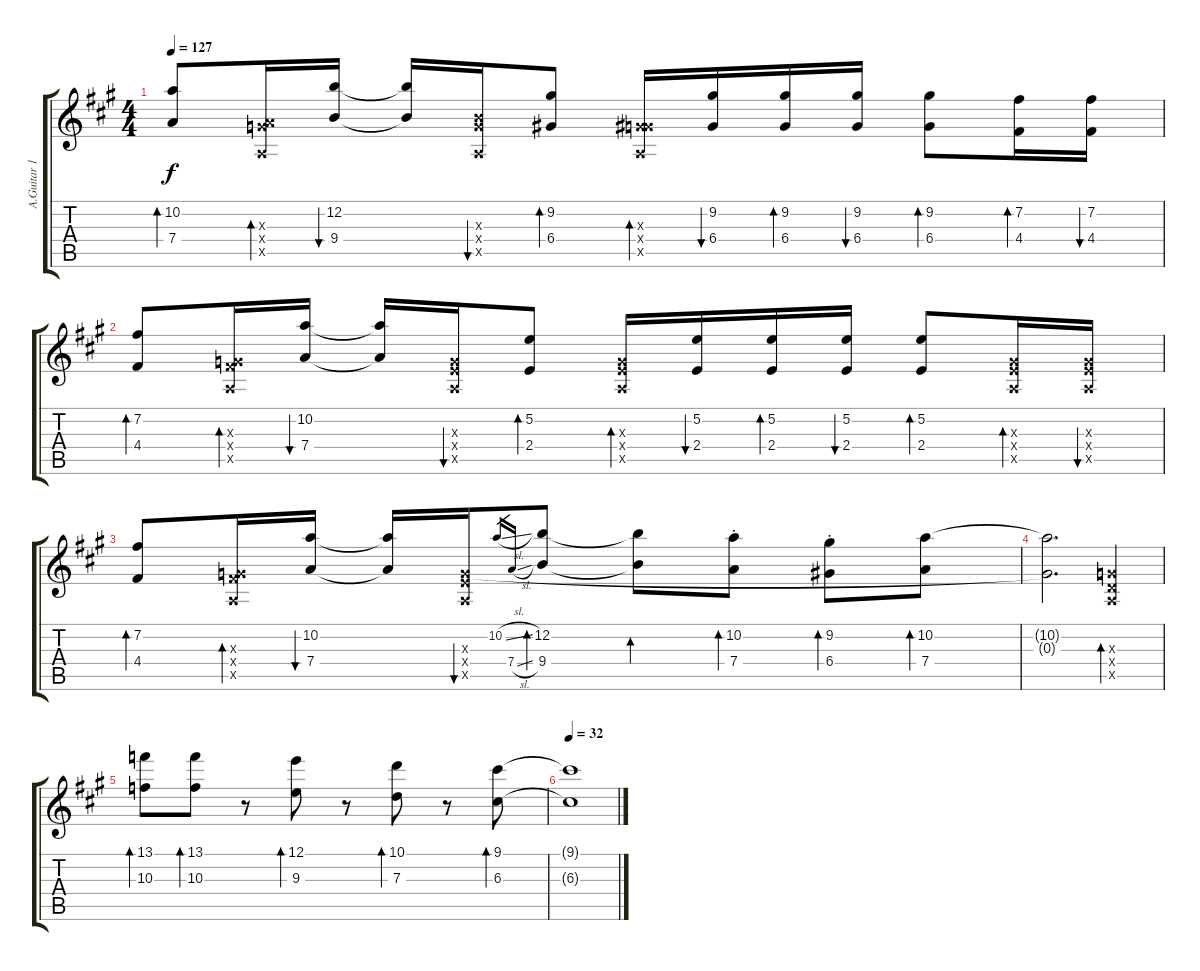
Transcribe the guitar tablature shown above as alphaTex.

\track ("A.Guitar 1" "A.Guitar 1") {instrument acousticguitarsteel}
\staff {score tabs}
\tuning (E4 B3 G3 D3 A2 E2) {hide}
\ts (4 4)
\tempo 127
\clef g2
\ks a
(10.2 7.4).8{bd 30 dy f} (0.3{x} 7.4{x} 0.5{x}).16{bd 30} (12.2 9.4).16{bu 30} (12.2{t} 9.4{t}).16 (0.3{x} 9.4{x} 0.5{x}).16{bu 30} (9.2 6.4).8{bd 30} (0.3{x} 6.4{x} 0.5{x}).16{bd 30} (9.2 6.4).16{bu 30} (9.2 6.4).16{bd 30} (9.2 6.4).16{bu 30} (9.2 6.4).8{bd 30} (7.2 4.4).16{bd 30} (7.2 4.4).16{bu 30} |
(7.2 4.4).8{bd 30} (0.3{x} 4.4{x} 0.5{x}).16{bd 30} (10.2 7.4).16{bu 30} (10.2{t} 7.4{t}).16 (0.3{x} 2.4{x} 0.5{x}).16{bu 30} (5.2 2.4).8{bd 30} (0.3{x} 2.4{x} 0.5{x}).16{bd 30} (5.2 2.4).16{bu 30} (5.2 2.4).16{bd 30} (5.2 2.4).16{bu 30} (5.2 2.4).8{bd 30} (0.3{x} 2.4{x} 0.5{x}).16{bd 30} (0.3{x} 2.4{x} 0.5{x}).16{bu 30} |
(7.2 4.4).8{bd 30} (0.3{x} 4.4{x} 0.5{x}).16{bd 30} (10.2 7.4).16{bu 30} (10.2{t} 7.4{t}).16 (0.3{x} 2.4{x} 0.5{x}).16{bu 30} 10.2{sl}.16{gr} 7.4{sl}.16{gr} (12.2 9.4).8{bd 30} (12.2{t} 9.4{t}).8{bd 30} (10.2{st} 7.4{st}).8{bd 30} (9.2{st} 6.4{st}).8{bd 30} (10.2 7.4).8{bd 30} |
(10.2{t} 0.3{t}).2{d} (0.3{x} 0.4{x} 0.5{x}).4{bd 30} |
(13.1 10.3).8{bd 30} (13.1 10.3).8{bd 30} r.8 (12.1 9.3).8{bd 30} r.8 (10.1 7.3).8{bd 30} r.8 (9.1 6.3).8{bd 30} |
\tempo 32
(9.1{t} 6.3{t}).1
